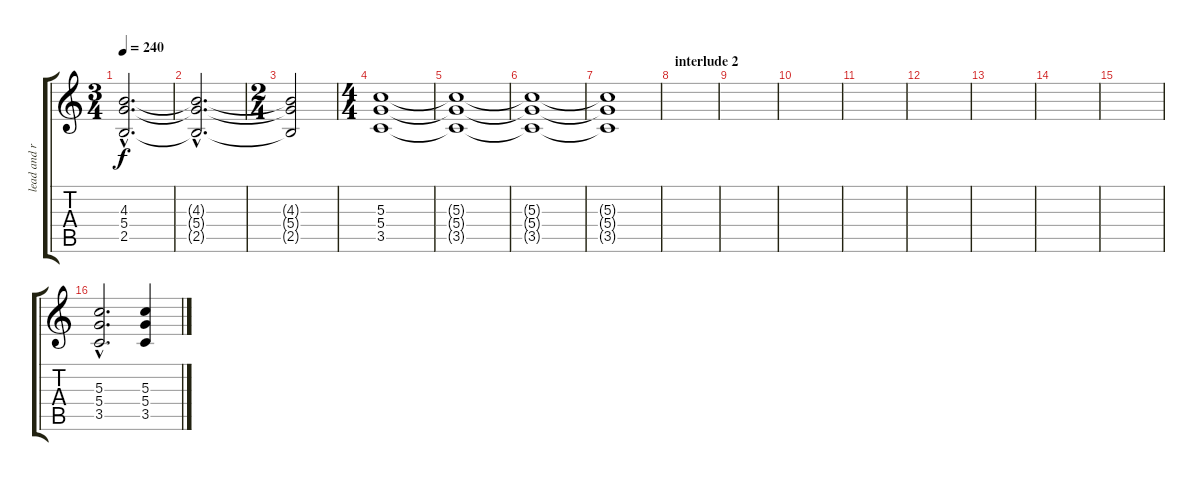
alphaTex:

\track ("lead and rithm guitar(luca turilli)" "lead and r") {instrument distortionguitar}
\staff {score tabs}
\tuning (E4 B3 G3 D3 A2 E2) {hide}
\ts (3 4)
\tempo 240
\clef g2
\ks c
(4.3{hac t} 5.4{hac t} 2.5{hac t}).2{d dy f} |
(4.3{hac t} 5.4{hac t} 2.5{hac t}).2{d} |
\ts (2 4)
(4.3{t} 5.4{t} 2.5{t}).2 |
\ts (4 4)
(5.3 5.4 3.5).1 |
(5.3{t} 5.4{t} 3.5{t}).1 |
(5.3{t} 5.4{t} 3.5{t}).1 |
(5.3{t} 5.4{t} 3.5{t}).1 |
\section ("" "interlude 2")
|
|
|
|
|
|
|
|
(5.3{hac} 5.4{hac} 3.5{hac}).2{d} (5.3 5.4 3.5).4
